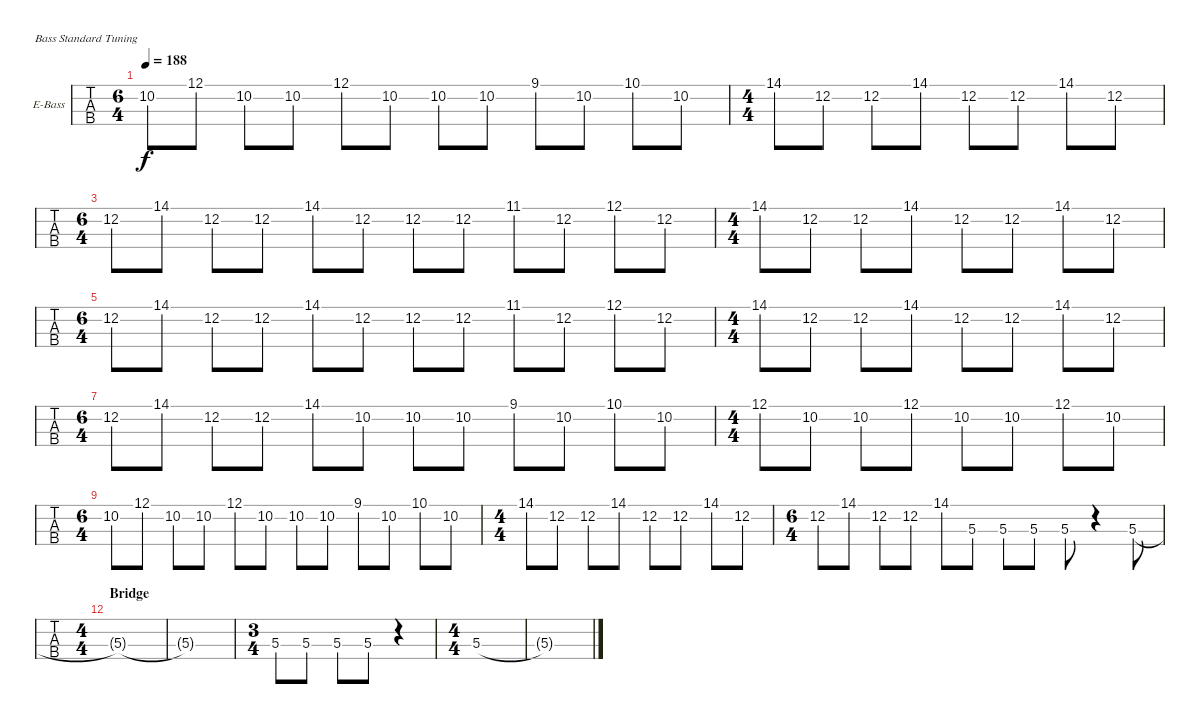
\bracketExtendMode nobrackets
\firstSystemTrackNameOrientation horizontal
\otherSystemsTrackNameOrientation horizontal
\defaultBarNumberDisplay FirstOfSystem
\track ("Bass" "E-Bass") {instrument electricbassfinger}
\staff {tabs}
\tuning (G2 D2 A1 E1)
\ts (6 4)
\tempo 188
\clef f4
\scale
0.290094
\ks c
10.2.8{dy f} 12.1.8 10.2.8 10.2.8 12.1.8 10.2.8 10.2.8 10.2.8 9.1.8 10.2.8 10.1.8 10.2.8 |
\ts (4 4)
\scale
0.209906 14.1.8 12.2.8 12.2.8 14.1.8 12.2.8 12.2.8 14.1.8 12.2.8 |
\ts (6 4)
\scale
0.290094 12.2.8 14.1.8 12.2.8 12.2.8 14.1.8 12.2.8 12.2.8 12.2.8 11.1.8 12.2.8 12.1.8 12.2.8 |
\ts (4 4)
\scale
0.209906 14.1.8 12.2.8 12.2.8 14.1.8 12.2.8 12.2.8 14.1.8 12.2.8 |
\ts (6 4)
\scale
0.290094 12.2.8 14.1.8 12.2.8 12.2.8 14.1.8 12.2.8 12.2.8 12.2.8 11.1.8 12.2.8 12.1.8 12.2.8 |
\ts (4 4)
\scale
0.209906 14.1.8 12.2.8 12.2.8 14.1.8 12.2.8 12.2.8 14.1.8 12.2.8 |
\ts (6 4)
\scale
0.290094 12.2.8 14.1.8 12.2.8 12.2.8 14.1.8 10.2.8 10.2.8 10.2.8 9.1.8 10.2.8 10.1.8 10.2.8 |
\ts (4 4)
\scale
0.209906 12.1.8 10.2.8 10.2.8 12.1.8 10.2.8 10.2.8 12.1.8 10.2.8 |
\ts (6 4)
10.2.8 12.1.8 10.2.8 10.2.8 12.1.8 10.2.8 10.2.8 10.2.8 9.1.8 10.2.8 10.1.8 10.2.8 |
\ts (4 4)
14.1.8 12.2.8 12.2.8 14.1.8 12.2.8 12.2.8 14.1.8 12.2.8 |
\ts (6 4)
12.2.8 14.1.8 12.2.8 12.2.8 14.1.8 5.3.8 5.3.8 5.3.8 5.3.8 r.4 5.3.8 |
\ts (4 4)
\section ("" "Bridge")
5.3{t}.1 |
5.3{t}.1 |
\ts (3 4)
5.3.8 5.3.8 5.3.8 5.3.8 r.4 |
\ts (4 4)
5.3.1 |
5.3{t}.1
